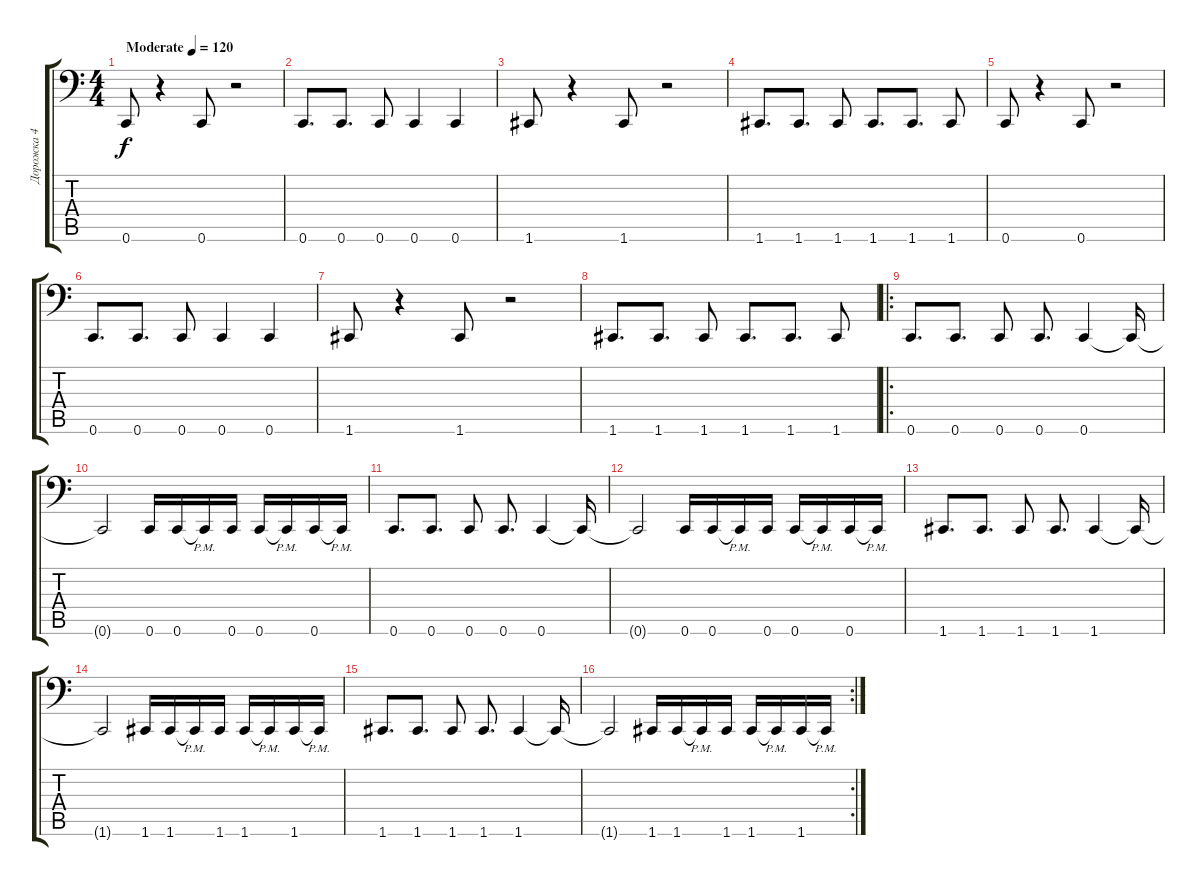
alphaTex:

\track ("Дорожка 4" "Дорожка 4") {instrument electricbasspick}
\staff {score tabs}
\tuning (D3 A2 F2 C2 G1 C1) {hide}
\ts (4 4)
\tempo (120 "Moderate")
\clef f4
\ks c
0.6.8{dy f instrument electricbasspick} r.4 0.6.8 r.2 |
0.6.8{d} 0.6.8{d} 0.6.8 0.6.4 0.6.4 |
1.6.8 r.4 1.6.8 r.2 |
1.6.8{d} 1.6.8{d} 1.6.8 1.6.8{d} 1.6.8{d} 1.6.8 |
0.6.8 r.4 0.6.8 r.2 |
0.6.8{d} 0.6.8{d} 0.6.8 0.6.4 0.6.4 |
1.6.8 r.4 1.6.8 r.2 |
1.6.8{d} 1.6.8{d} 1.6.8 1.6.8{d} 1.6.8{d} 1.6.8 |
\ro
0.6.8{d} 0.6.8{d} 0.6.8 0.6.8{d} 0.6.4 0.6{t}.16 |
0.6{t}.2 0.6.16 0.6.16 0.6{pm t}.16 0.6.16 0.6.16 0.6{pm t}.16 0.6.16 0.6{pm t}.16 |
0.6.8{d} 0.6.8{d} 0.6.8 0.6.8{d} 0.6.4 0.6{t}.16 |
0.6{t}.2 0.6.16 0.6.16 0.6{pm t}.16 0.6.16 0.6.16 0.6{pm t}.16 0.6.16 0.6{pm t}.16 |
1.6.8{d} 1.6.8{d} 1.6.8 1.6.8{d} 1.6.4 1.6{t}.16 |
1.6{t}.2 1.6.16 1.6.16 1.6{pm t}.16 1.6.16 1.6.16 1.6{pm t}.16 1.6.16 1.6{pm t}.16 |
1.6.8{d} 1.6.8{d} 1.6.8 1.6.8{d} 1.6.4 1.6{t}.16 |
\rc 2
1.6{t}.2 1.6.16 1.6.16 1.6{pm t}.16 1.6.16 1.6.16 1.6{pm t}.16 1.6.16 1.6{pm t}.16
